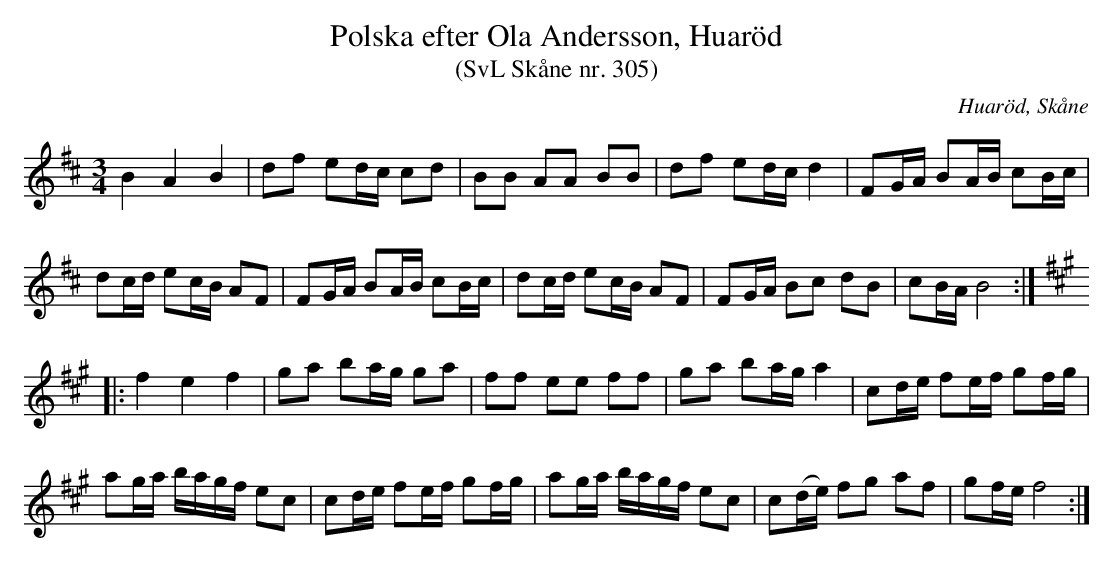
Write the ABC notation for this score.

X:1
T:Polska efter Ola Andersson, Huaröd
T:(SvL Skåne nr. 305)
O:Huaröd, Skåne
M:3/4
L:1/16
K:D
B4A4B4|d2f2 e2dc c2d2|B2B2 A2A2 B2B2|d2f2 e2dc d4|F2GA B2AB c2Bc|
d2cd e2cB A2F2|F2GA B2AB c2Bc|d2cd e2cB A2F2|F2GA B2c2 d2B2|c2BA B8::[K:A]
f4e4f4|g2a2 b2ag g2a2|f2f2 e2e2 f2f2|g2a2 b2ag a4|c2de f2ef g2fg|
a2ga bagf e2c2|c2de f2ef g2fg|a2ga bagf e2c2|c2(de) f2g2 a2f2|g2fe f8:|
